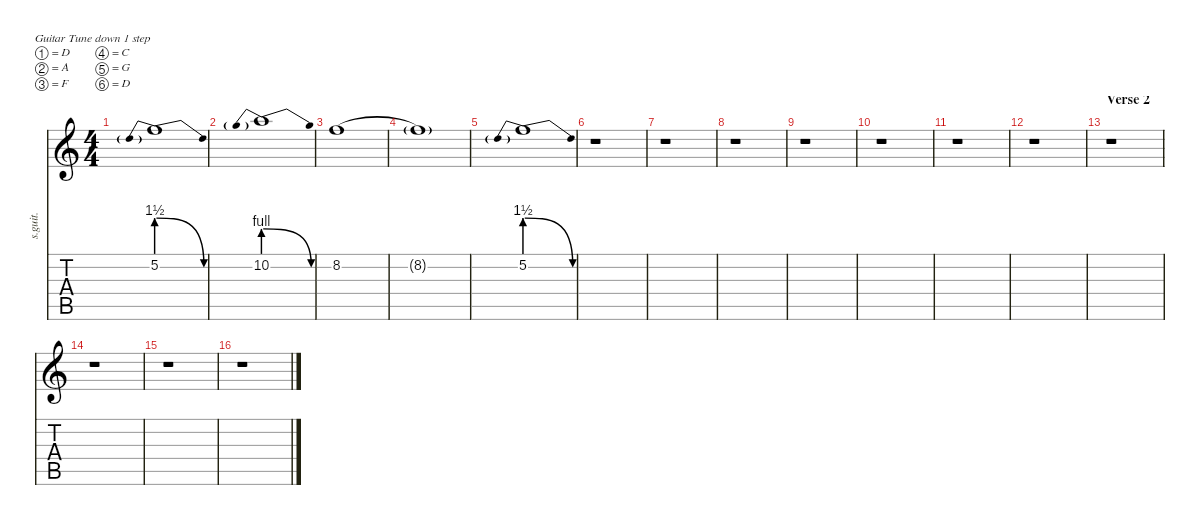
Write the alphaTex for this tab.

\defaultSystemsLayout 4
\hideDynamics
\bracketExtendMode nobrackets
\track ("Extra 2" "s.guit.") {instrument distortionguitar}
\staff {score tabs}
\tuning (D4 A3 F3 C3 G2 D2)
\ts (4 4)
\tempo (87 hide)
\clef g2
\ks c
5.2{be (prebendrelease 0 6 30 0)}.1{lyrics (0 "") lyrics (1 "") lyrics (2 "") lyrics (3 "") lyrics (4 "") dy f} |
\tempo (89 hide)
10.2{be (prebendrelease 0 4 30 0)}.1{lyrics (0 "") lyrics (1 "") lyrics (2 "") lyrics (3 "") lyrics (4 "")} |
8.2{be (hold 0 0 60 0)}.1{lyrics (0 "") lyrics (1 "") lyrics (2 "") lyrics (3 "") lyrics (4 "")} |
\tempo (90 hide)
8.2{be (hold 0 0 60 0) t}.1{lyrics (0 "") lyrics (1 "") lyrics (2 "") lyrics (3 "") lyrics (4 "")} |
\tempo (86 hide)
5.2{be (prebendrelease 0 6 30 0)}.1{lyrics (0 "") lyrics (1 "") lyrics (2 "") lyrics (3 "") lyrics (4 "")} |
\tempo (87 hide)
r.1 |
\tempo (89 hide)
r.1 |
\tempo (91 hide)
r.1 |
\tempo (90 hide)
r.1 |
r.1 |
\tempo (87 hide)
r.1 |
\tempo (90 hide)
r.1 |
\section ("" "Verse 2")
\tempo (88 hide)
r.1 |
\tempo (90 hide)
r.1 |
\tempo (89 hide)
r.1 |
r.1
